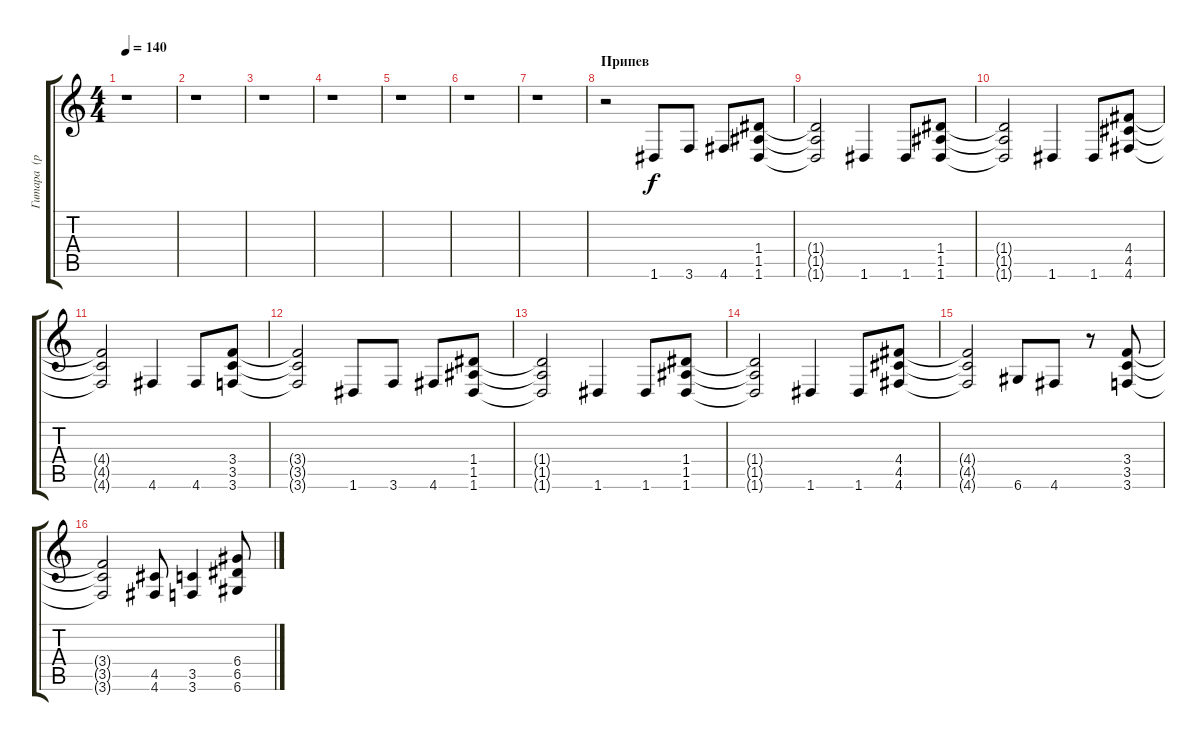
\track ("Гитара  (ритм)" "Гитара  (р") {instrument distortionguitar}
\staff {score tabs}
\tuning (E4 B3 G3 D3 A2 D2) {hide}
\ts (4 4)
\tempo 140
\clef g2
\ks c
r.1{dy f} |
r.1 |
r.1 |
r.1 |
r.1 |
r.1 |
r.1 |
\section ("" "Припев")
r.2 1.6.8 3.6.8 4.6.8 (1.4 1.5 1.6).8 |
(1.4{t} 1.5{t} 1.6{t}).2 1.6.4 1.6.8 (1.4 1.5 1.6).8 |
(1.4{t} 1.5{t} 1.6{t}).2 1.6.4 1.6.8 (4.4 4.5 4.6).8 |
(4.4{t} 4.5{t} 4.6{t}).2 4.6.4 4.6.8 (3.4 3.5 3.6).8 |
(3.4{t} 3.5{t} 3.6{t}).2 1.6.8 3.6.8 4.6.8 (1.4 1.5 1.6).8 |
(1.4{t} 1.5{t} 1.6{t}).2 1.6.4 1.6.8 (1.4 1.5 1.6).8 |
(1.4{t} 1.5{t} 1.6{t}).2 1.6.4 1.6.8 (4.4 4.5 4.6).8 |
(4.4{t} 4.5{t} 4.6{t}).2 6.6.8 4.6.8 r.8 (3.4 3.5 3.6).8 |
(3.4{t} 3.5{t} 3.6{t}).2 (4.5 4.6).8 (3.5 3.6).4 (6.4 6.5 6.6).8
